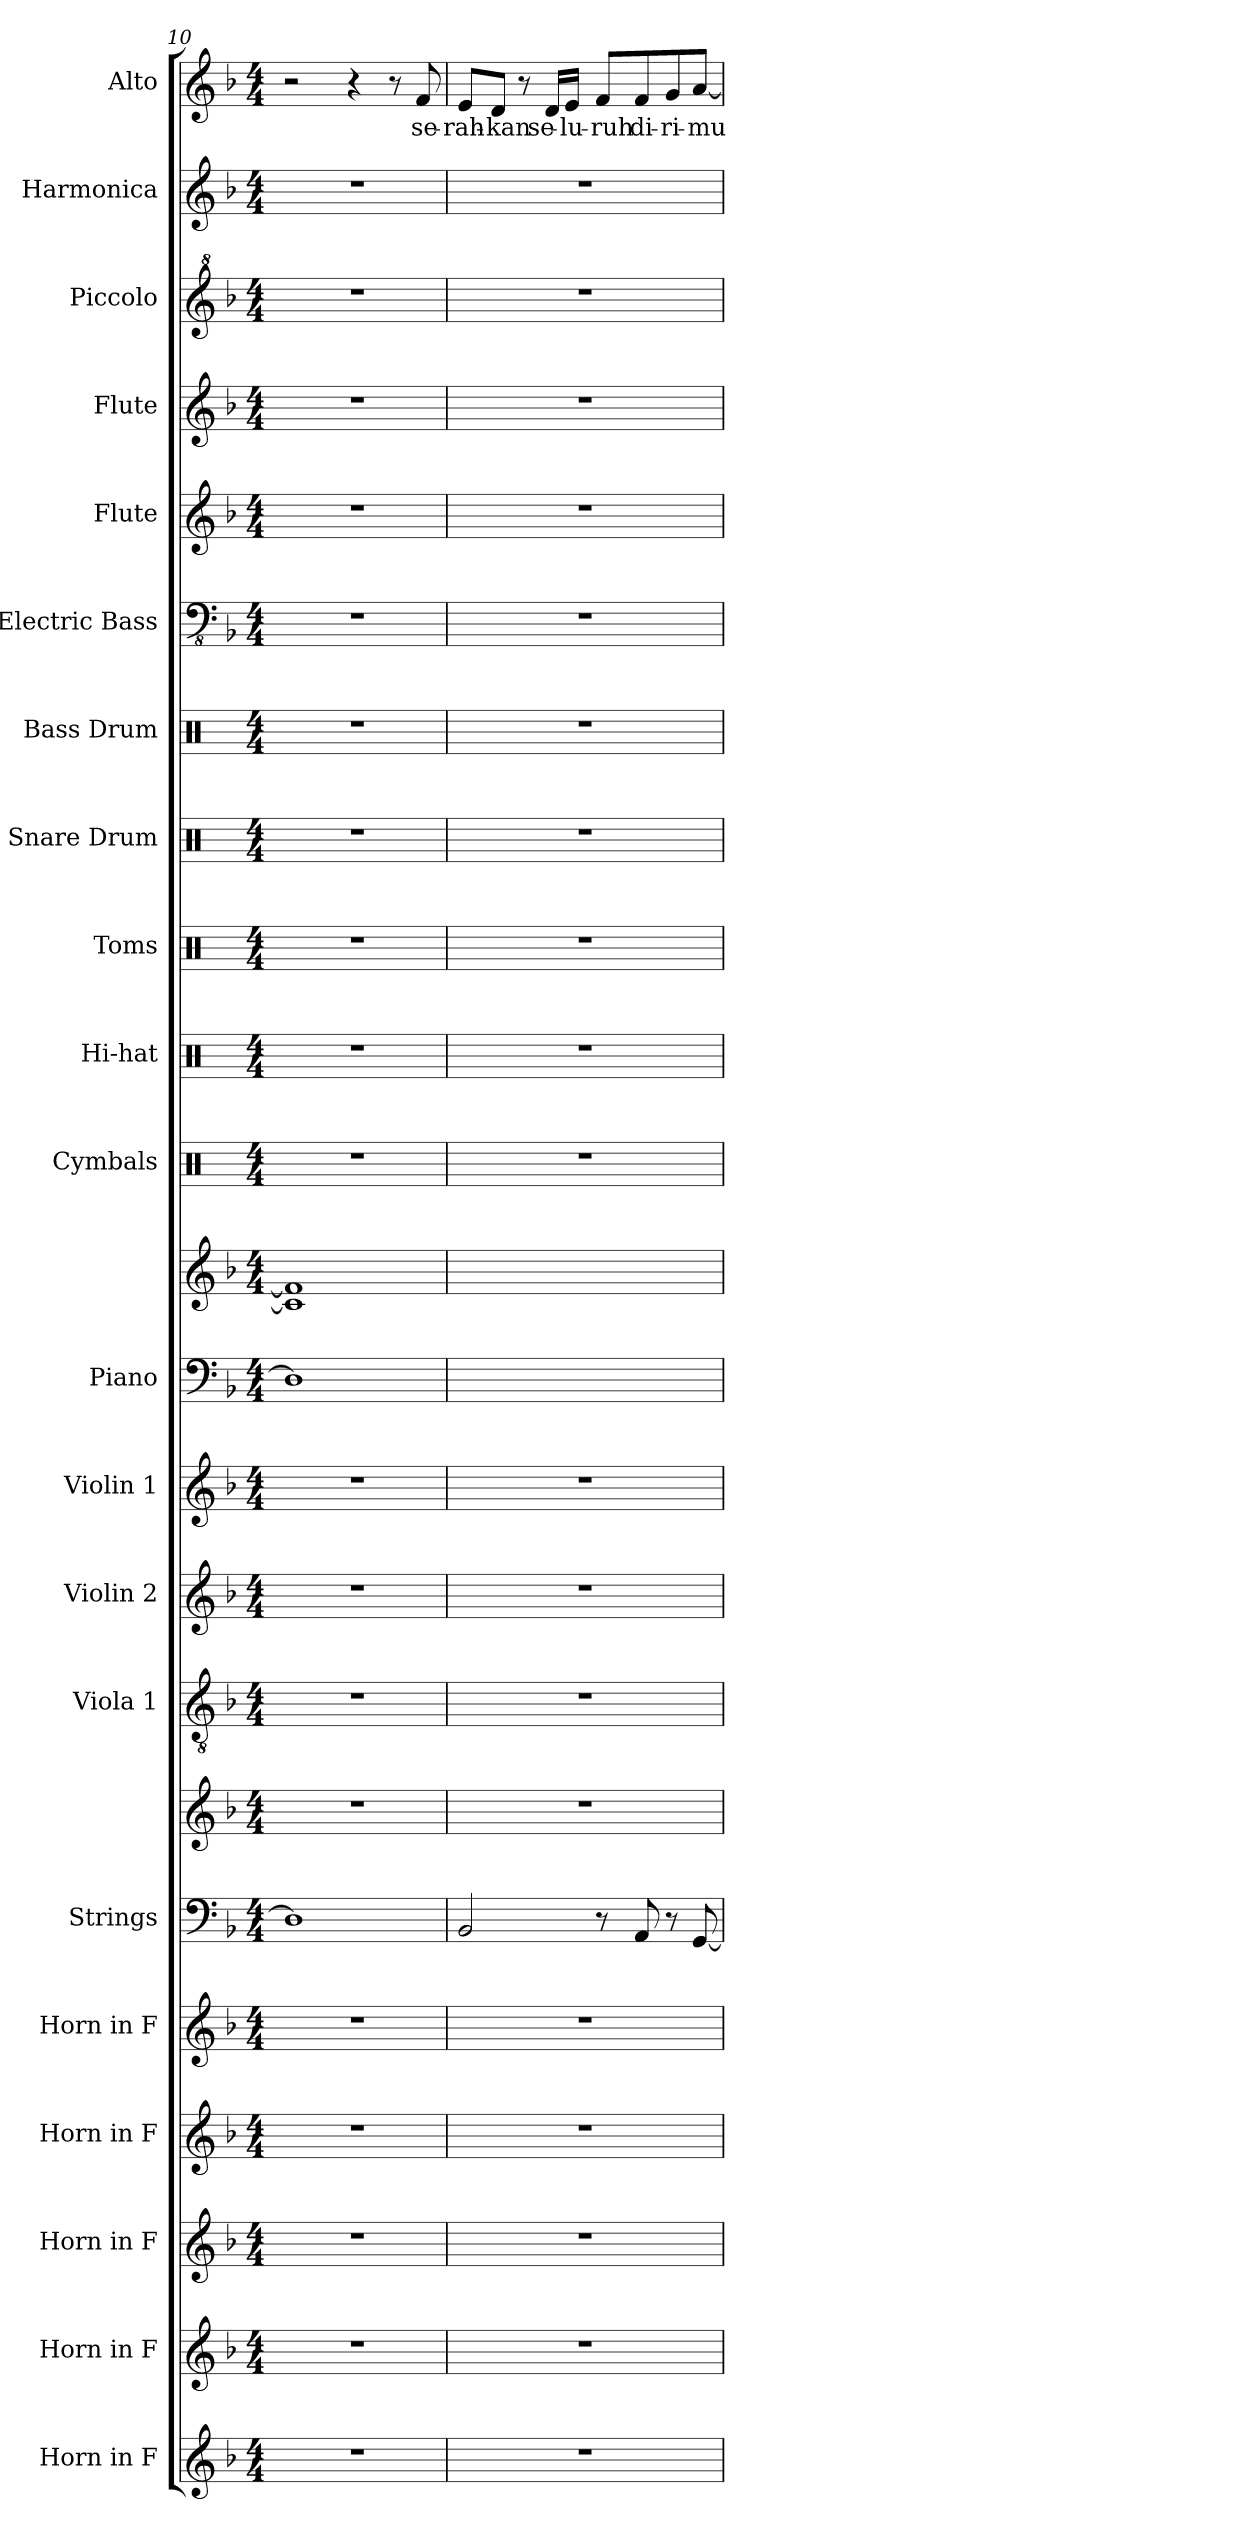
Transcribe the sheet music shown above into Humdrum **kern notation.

**kern	**kern	**kern	**kern	**kern	**kern	**kern	**kern	**kern	**kern	**kern	**kern	**kern	**kern	**kern	**kern	**kern	**kern	**kern	**kern	**kern	**kern	**kern	**text
*part21	*part20	*part19	*part18	*part17	*part16	*part16	*part15	*part14	*part13	*part12	*part12	*part11	*part10	*part9	*part8	*part7	*part6	*part5	*part4	*part3	*part2	*part1	*part1
*staff23	*staff22	*staff21	*staff20	*staff19	*staff18	*staff17	*staff16	*staff15	*staff14	*staff13	*staff12	*staff11	*staff10	*staff9	*staff8	*staff7	*staff6	*staff5	*staff4	*staff3	*staff2	*staff1	*staff1
*I"Horn in F	*I"Horn in F	*I"Horn in F	*I"Horn in F	*I"Horn in F	*I"Strings	*	*I"Viola 1	*I"Violin 2	*I"Violin 1	*I"Piano	*	*I"Cymbals	*I"Hi-hat	*I"Toms	*I"Snare Drum	*I"Bass Drum	*I"Electric Bass	*I"Flute	*I"Flute	*I"Piccolo	*I"Harmonica	*I"Alto	*
*	*	*	*	*	*I'Str.	*	*I'Vla. 1	*I'Vln. 2	*I'Vln. 1	*I'Pno.	*	*I'Cym.	*I'Hi-hat	*I'Toms	*I'Sn. Dr.	*I'B. Dr.	*I'El. B.	*I'Fl.	*I'Fl.	*I'Picc.	*I'Harm.	*I'A.	*
*clefG2	*clefG2	*clefG2	*clefG2	*clefG2	*clefF4	*clefG2	*clefGv2	*clefG2	*clefG2	*clefF4	*clefG2	*clefX	*clefX	*clefX	*clefX	*clefX	*clefFv4	*clefG2	*clefG2	*clefG^2	*clefG2	*clefG2	*
*ITrd4c7	*ITrd4c7	*ITrd4c7	*ITrd4c7	*ITrd4c7	*	*	*	*	*	*	*	*	*	*	*	*	*	*	*	*ITrd-7c-12	*	*	*
*k[b-e-]	*k[b-e-]	*k[b-e-]	*k[b-e-]	*k[b-e-]	*k[b-]	*k[b-]	*k[b-]	*k[b-]	*k[b-]	*k[b-]	*k[b-]	*k[]	*k[]	*k[]	*k[]	*k[]	*k[b-]	*k[b-]	*k[b-]	*k[b-]	*k[b-]	*k[b-]	*
*M4/4	*M4/4	*M4/4	*M4/4	*M4/4	*M4/4	*M4/4	*M4/4	*M4/4	*M4/4	*M4/4	*M4/4	*M4/4	*M4/4	*M4/4	*M4/4	*M4/4	*M4/4	*M4/4	*M4/4	*M4/4	*M4/4	*M4/4	*
=10	=10	=10	=10	=10	=10	=10	=10	=10	=10	=10	=10	=10	=10	=10	=10	=10	=10	=10	=10	=10	=10	=10	=10
1r	1r	1r	1r	1r	1D]	1r	1r	1r	1r	1D]	1c] 1f]	1r	1r	1r	1r	1r	1r	1r	1r	1r	1r	2r	.
.	.	.	.	.	.	.	.	.	.	.	.	.	.	.	.	.	.	.	.	.	.	4r	.
.	.	.	.	.	.	.	.	.	.	.	.	.	.	.	.	.	.	.	.	.	.	8r	.
.	.	.	.	.	.	.	.	.	.	.	.	.	.	.	.	.	.	.	.	.	.	8f/	se-
=11	=11	=11	=11	=11	=11	=11	=11	=11	=11	=11	=11	=11	=11	=11	=11	=11	=11	=11	=11	=11	=11	=11	=11
1r	1r	1r	1r	1r	2BB-/	1r	1r	1r	1r	1ryy	1ryy	1r	1r	1r	1r	1r	1r	1r	1r	1r	1r	8e/L	-rah-
.	.	.	.	.	.	.	.	.	.	.	.	.	.	.	.	.	.	.	.	.	.	8d/J	-kan
.	.	.	.	.	.	.	.	.	.	.	.	.	.	.	.	.	.	.	.	.	.	8r	.
.	.	.	.	.	.	.	.	.	.	.	.	.	.	.	.	.	.	.	.	.	.	16d/LL	se-
.	.	.	.	.	.	.	.	.	.	.	.	.	.	.	.	.	.	.	.	.	.	16e/JJ	-lu-
.	.	.	.	.	8r	.	.	.	.	.	.	.	.	.	.	.	.	.	.	.	.	8f/L	-ruh
.	.	.	.	.	8AA/	.	.	.	.	.	.	.	.	.	.	.	.	.	.	.	.	8f/	di-
.	.	.	.	.	8r	.	.	.	.	.	.	.	.	.	.	.	.	.	.	.	.	8g/	-ri-
.	.	.	.	.	[8GG/	.	.	.	.	.	.	.	.	.	.	.	.	.	.	.	.	[8a/J	-mu
=	=	=	=	=	=	=	=	=	=	=	=	=	=	=	=	=	=	=	=	=	=	=	=
*-	*-	*-	*-	*-	*-	*-	*-	*-	*-	*-	*-	*-	*-	*-	*-	*-	*-	*-	*-	*-	*-	*-	*-
